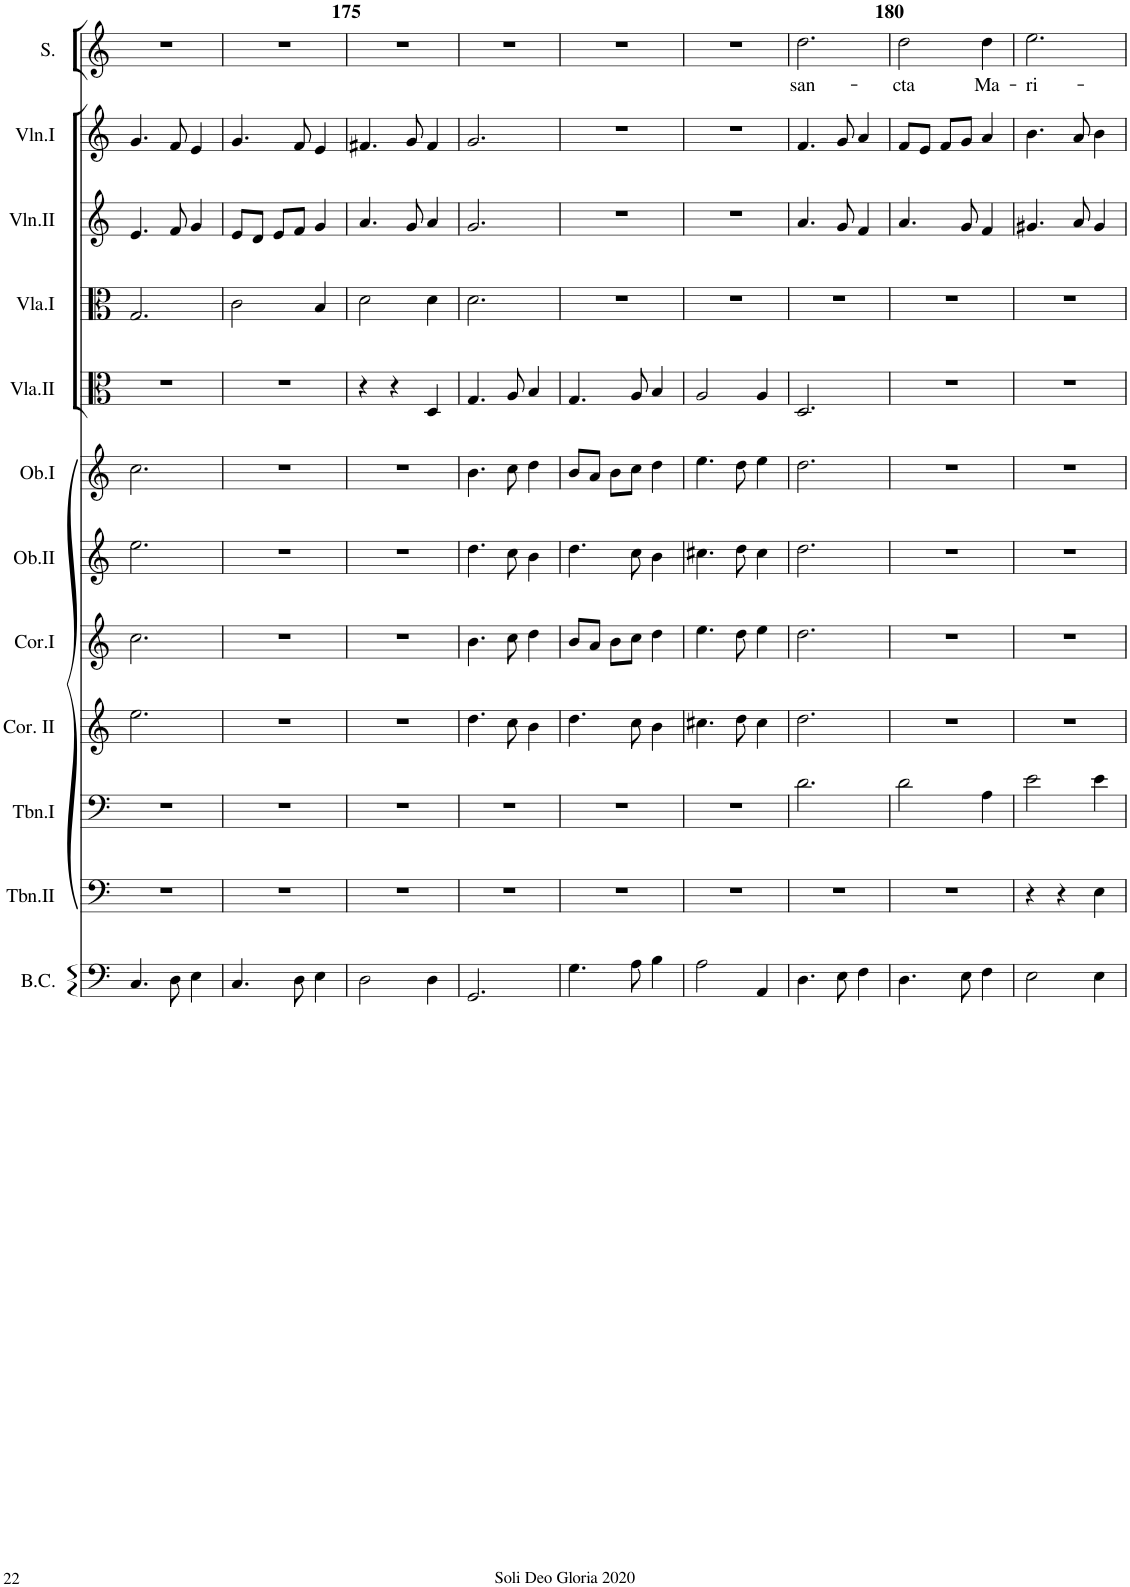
**kern	**kern	**kern	**kern	**kern	**kern	**kern	**kern	**kern	**kern	**kern	**kern	**text
*part12	*part11	*part10	*part9	*part8	*part7	*part6	*part5	*part4	*part3	*part2	*part1	*part1
*staff12	*staff11	*staff10	*staff9	*staff8	*staff7	*staff6	*staff5	*staff4	*staff3	*staff2	*staff1	*staff1
*I"Basse Continue	*I"Trombone II	*I"Trombone I	*I"Cornetto II	*I"Cornetto I	*I"Oboe II	*I"Oboe I	*I"Viola II	*I"Viola I	*I"Violon II	*I"Violon I	*I"Soprano	*
*I'B.C.	*I'Tbn.II	*I'Tbn.I	*I'Cor. II	*I'Cor.I	*I'Ob.II	*I'Ob.I	*I'Vla.II	*I'Vla.I	*I'Vln.II	*I'Vln.I	*I'S.	*
!!LO:PB:g=z
*clefF4	*clefF4	*clefF4	*clefG2	*clefG2	*clefG2	*clefG2	*clefC3	*clefC3	*clefG2	*clefG2	*clefG2	*
*k[]	*k[]	*k[]	*k[]	*k[]	*k[]	*k[]	*k[]	*k[]	*k[]	*k[]	*k[]	*
*M3/4	*M3/4	*M3/4	*M3/4	*M3/4	*M3/4	*M3/4	*M3/4	*M3/4	*M3/4	*M3/4	*M3/4	*
=173	=173	=173	=173	=173	=173	=173	=173	=173	=173	=173	=173	=173
4.C/	2.r	2.r	2.ee\	2.cc\	2.ee\	2.cc\	2.r	2.G/	4.e/	4.g/	2.r	.
8D\	.	.	.	.	.	.	.	.	8f/	8f/	.	.
4E\	.	.	.	.	.	.	.	.	4g/	4e/	.	.
=174	=174	=174	=174	=174	=174	=174	=174	=174	=174	=174	=174	=174
4.C/	2.r	2.r	2.r	2.r	2.r	2.r	2.r	2c\	8e/L	4.g/	2.r	.
.	.	.	.	.	.	.	.	.	8d/J	.	.	.
.	.	.	.	.	.	.	.	.	8e/L	.	.	.
8D\	.	.	.	.	.	.	.	.	8f/J	8f/	.	.
4E\	.	.	.	.	.	.	.	4B/	4g/	4e/	.	.
=175	=175	=175	=175	=175	=175	=175	=175	=175	=175	=175	=175	=175
2D\	2.r	2.r	2.r	2.r	2.r	2.r	4r	2d\	4.a/	4.f#X/	2.r	.
.	.	.	.	.	.	.	4r	.	.	.	.	.
.	.	.	.	.	.	.	.	.	8g/	8g/	.	.
4D\	.	.	.	.	.	.	4D/	4d\	4a/	4f#/	.	.
=176	=176	=176	=176	=176	=176	=176	=176	=176	=176	=176	=176	=176
2.GG/	2.r	2.r	4.dd\	4.b\	4.dd\	4.b\	4.G/	2.d\	2.g/	2.g/	2.r	.
.	.	.	8cc\	8cc\	8cc\	8cc\	8A/	.	.	.	.	.
.	.	.	4b\	4dd\	4b\	4dd\	4B/	.	.	.	.	.
=177	=177	=177	=177	=177	=177	=177	=177	=177	=177	=177	=177	=177
4.G\	2.r	2.r	4.dd\	8b/L	4.dd\	8b/L	4.G/	2.r	2.r	2.r	2.r	.
.	.	.	.	8a/J	.	8a/J	.	.	.	.	.	.
.	.	.	.	8b\L	.	8b\L	.	.	.	.	.	.
8A\	.	.	8cc\	8cc\J	8cc\	8cc\J	8A/	.	.	.	.	.
4B\	.	.	4b\	4dd\	4b\	4dd\	4B/	.	.	.	.	.
=178	=178	=178	=178	=178	=178	=178	=178	=178	=178	=178	=178	=178
2A\	2.r	2.r	4.cc#X\	4.ee\	4.cc#X\	4.ee\	2A/	2.r	2.r	2.r	2.r	.
.	.	.	8dd\	8dd\	8dd\	8dd\	.	.	.	.	.	.
4AA/	.	.	4cc#\	4ee\	4cc#\	4ee\	4A/	.	.	.	.	.
=179	=179	=179	=179	=179	=179	=179	=179	=179	=179	=179	=179	=179
!	!	!	!	!	!	!	!	!	!	!	!	!LO:LY:b
4.D\	2.r	2.d\	2.dd\	2.dd\	2.dd\	2.dd\	2.D/	2.r	4.a/	4.f/	2.dd\	san-
8E\	.	.	.	.	.	.	.	.	8g/	8g/	.	.
4F\	.	.	.	.	.	.	.	.	4f/	4a/	.	.
=180	=180	=180	=180	=180	=180	=180	=180	=180	=180	=180	=180	=180
!	!	!	!	!	!	!	!	!	!	!	!	!LO:LY:b
4.D\	2.r	2d\	2.r	2.r	2.r	2.r	2.r	2.r	4.a/	8f/L	2dd\	-cta
.	.	.	.	.	.	.	.	.	.	8e/J	.	.
.	.	.	.	.	.	.	.	.	.	8f/L	.	.
8E\	.	.	.	.	.	.	.	.	8g/	8g/J	.	.
!	!	!	!	!	!	!	!	!	!	!	!	!LO:LY:b
4F\	.	4A\	.	.	.	.	.	.	4f/	4a/	4dd\	Ma-
=181	=181	=181	=181	=181	=181	=181	=181	=181	=181	=181	=181	=181
!	!	!	!	!	!	!	!	!	!	!	!	!LO:LY:b
2E\	4r	2e\	2.r	2.r	2.r	2.r	2.r	2.r	4.g#X/	4.b\	2.ee\	-ri-
.	4r	.	.	.	.	.	.	.	.	.	.	.
.	.	.	.	.	.	.	.	.	8a/	8a/	.	.
4E\	4E\	4e\	.	.	.	.	.	.	4g#/	4b\	.	.
=	=	=	=	=	=	=	=	=	=	=	=	=
*-	*-	*-	*-	*-	*-	*-	*-	*-	*-	*-	*-	*-
